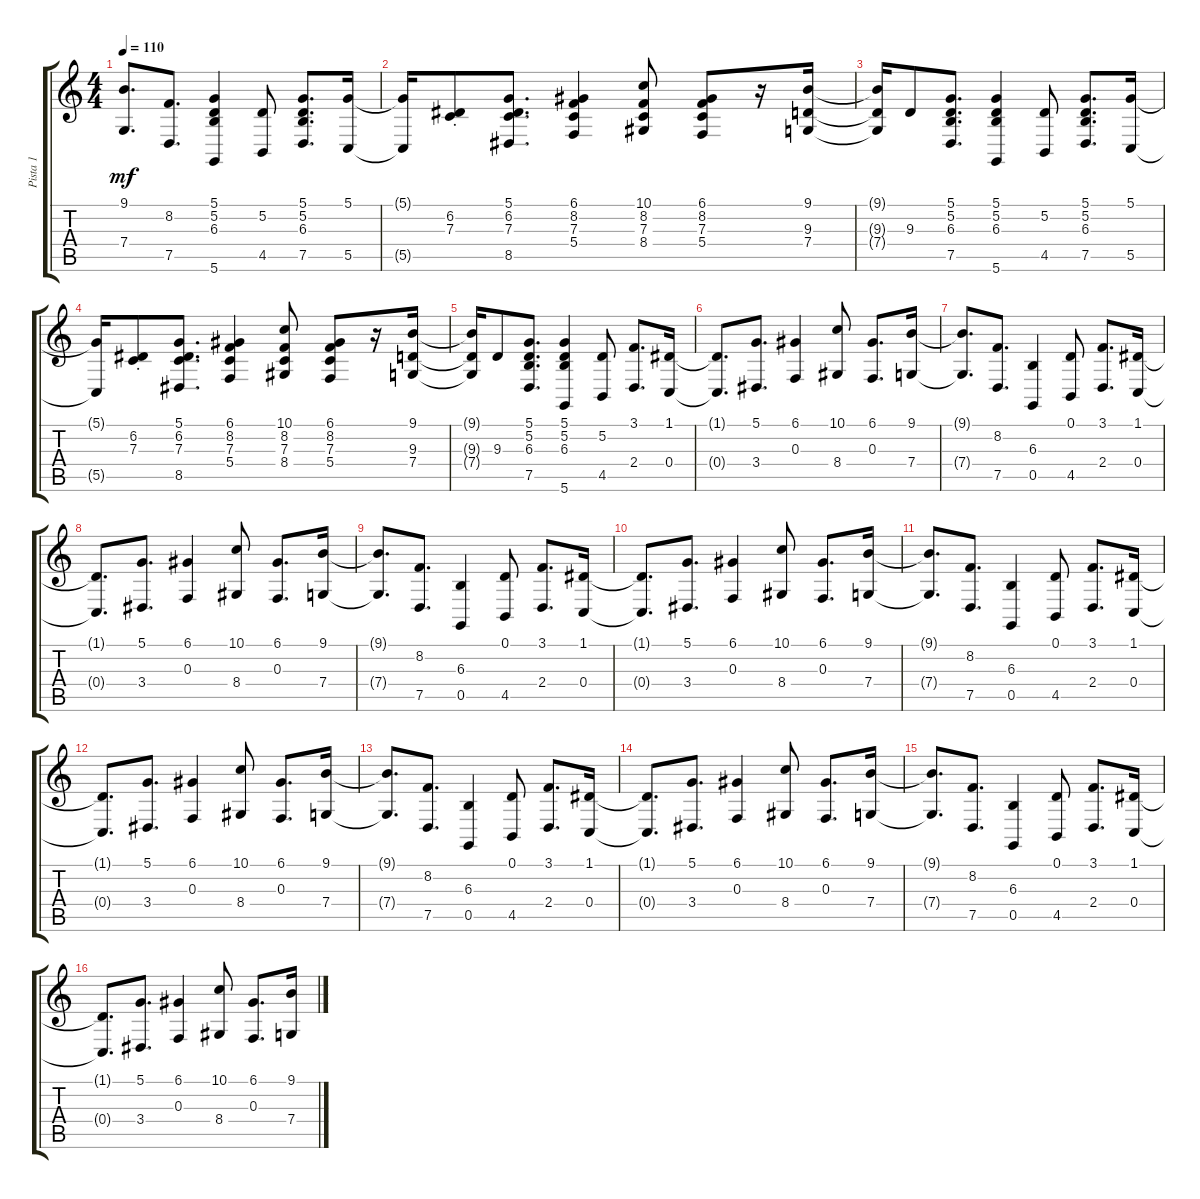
\track ("Pista 1" "Pista 1") {instrument acousticgrandpiano}
\staff {score tabs}
\tuning (D4 A3 F3 C3 G2 D2) {hide}
\ts (4 4)
\tempo 110
\clef g2
\ks c
(9.1{t} 7.4{t}).8{d dy mf} (8.2 7.5).8{d} (5.1 5.2 6.3 5.6).4 (5.2 4.5).8 (5.1 5.2 6.3 7.5).8{d} (5.1 5.5).16 |
(5.1{t} 5.5{t}).16 (6.2{st} 7.3{st}).8 (5.1 6.2 7.3 8.5).8{d} (6.1 8.2 7.3 5.4).4 (10.1 8.2 7.3 8.4).8 (6.1 8.2 7.3 5.4).8 r.16 (9.1 9.3 7.4).16 |
(9.1{t} 9.3{t} 7.4{t}).16 9.3.8 (5.1 5.2 6.3 7.5).8{d} (5.1 5.2 6.3 5.6).4 (5.2 4.5).8 (5.1 5.2 6.3 7.5).8{d} (5.1 5.5).16 |
(5.1{t} 5.5{t}).16 (6.2{st} 7.3{st}).8 (5.1 6.2 7.3 8.5).8{d} (6.1 8.2 7.3 5.4).4 (10.1 8.2 7.3 8.4).8 (6.1 8.2 7.3 5.4).8 r.16 (9.1 9.3 7.4).16 |
(9.1{t} 9.3{t} 7.4{t}).16 9.3.8 (5.1 5.2 6.3 7.5).8{d} (5.1 5.2 6.3 5.6).4 (5.2 4.5).8 (3.1 2.4).8{d} (1.1 0.4).16 |
(1.1{t} 0.4{t}).8{d} (5.1 3.4).8{d} (6.1 0.3).4 (10.1 8.4).8 (6.1 0.3).8{d} (9.1 7.4).16 |
(9.1{t} 7.4{t}).8{d} (8.2 7.5).8{d} (6.3 0.5).4 (0.1 4.5).8 (3.1 2.4).8{d} (1.1 0.4).16 |
(1.1{t} 0.4{t}).8{d} (5.1 3.4).8{d} (6.1 0.3).4 (10.1 8.4).8 (6.1 0.3).8{d} (9.1 7.4).16 |
(9.1{t} 7.4{t}).8{d} (8.2 7.5).8{d} (6.3 0.5).4 (0.1 4.5).8 (3.1 2.4).8{d} (1.1 0.4).16 |
(1.1{t} 0.4{t}).8{d} (5.1 3.4).8{d} (6.1 0.3).4 (10.1 8.4).8 (6.1 0.3).8{d} (9.1 7.4).16 |
(9.1{t} 7.4{t}).8{d} (8.2 7.5).8{d} (6.3 0.5).4 (0.1 4.5).8 (3.1 2.4).8{d} (1.1 0.4).16 |
(1.1{t} 0.4{t}).8{d} (5.1 3.4).8{d} (6.1 0.3).4 (10.1 8.4).8 (6.1 0.3).8{d} (9.1 7.4).16 |
(9.1{t} 7.4{t}).8{d} (8.2 7.5).8{d} (6.3 0.5).4 (0.1 4.5).8 (3.1 2.4).8{d} (1.1 0.4).16 |
(1.1{t} 0.4{t}).8{d} (5.1 3.4).8{d} (6.1 0.3).4 (10.1 8.4).8 (6.1 0.3).8{d} (9.1 7.4).16 |
(9.1{t} 7.4{t}).8{d} (8.2 7.5).8{d} (6.3 0.5).4 (0.1 4.5).8 (3.1 2.4).8{d} (1.1 0.4).16 |
(1.1{t} 0.4{t}).8{d} (5.1 3.4).8{d} (6.1 0.3).4 (10.1 8.4).8 (6.1 0.3).8{d} (9.1 7.4).16
